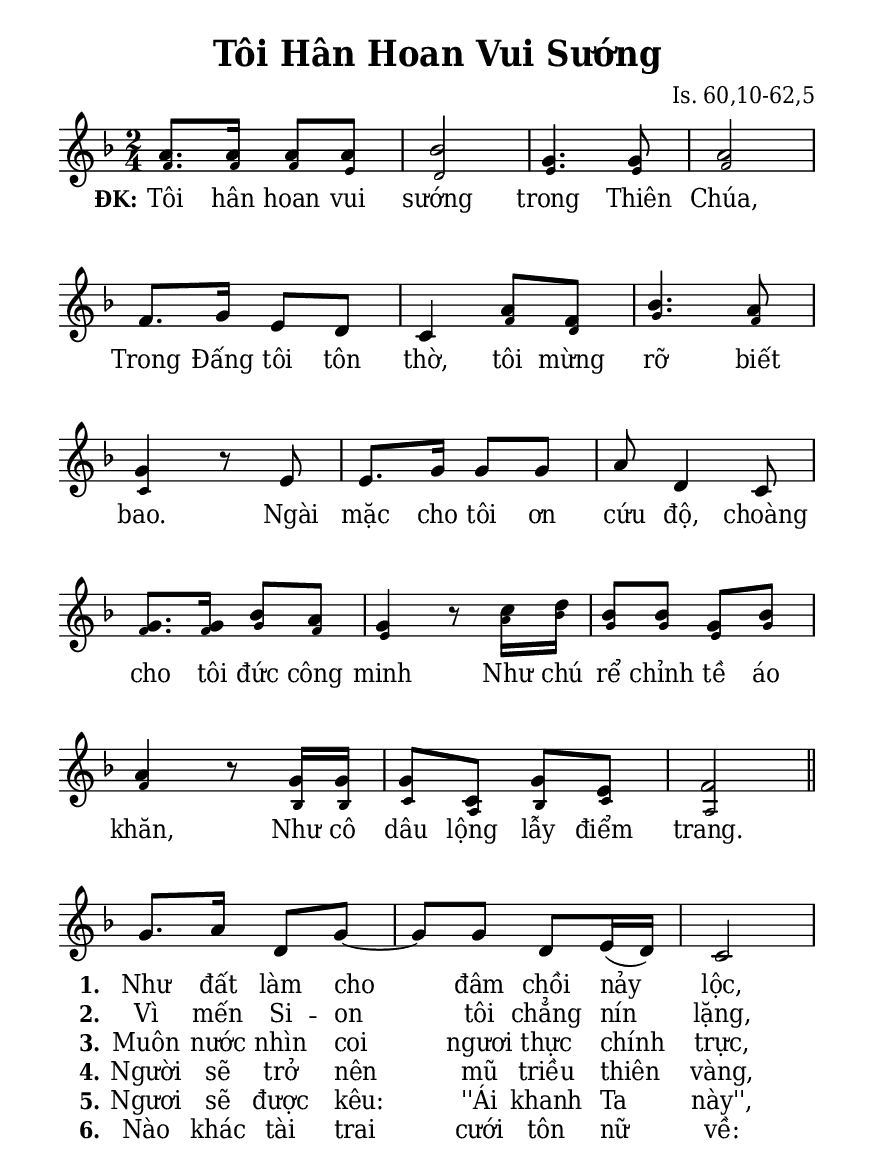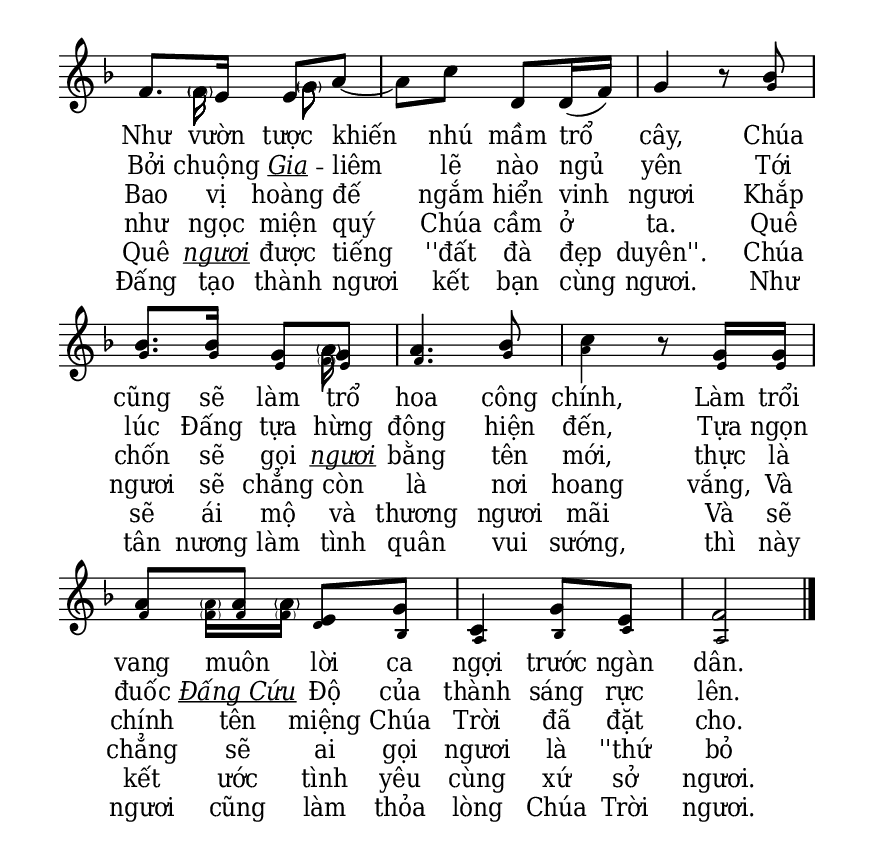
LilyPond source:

% Cài đặt chung\
\version "2.22.1"
\include "english.ly"

\header {
  title = "Tôi Hân Hoan Vui Sướng"
  composer = "Is. 60,10-62,5"
  %arranger = "Lm. Kim Long"
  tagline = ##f
}

% Nhạc phiên khúc
nhacPhienKhucSop = \relative c'' {
  a8. a16 a8 a |
  bf2 |
  g4. g8 |
  a2 |
  f8. g16 e8 d |
  c4 a'8 f |
  bf4. a8 |
  g4 r8 e |
  e8. g16 g8 g |
  a d,4 c8 |
  g'8. g16 bf8 a |
  g4 r8 c16 d |
  bf8 bf g bf |
  a4 r8 g16 g |
  g8 c, g' e |
  f2 \bar "||"
  
  g8. a16 d,8 g ~ |
  g g d e16 (d) |
  c2 |
  f8.
  <<
    {
      \voiceOne
      e16
    }
    \new Voice = "beSop" {
      \voiceTwo
      \stemDown
      \once \override NoteColumn.force-hshift = #-1.2
      \parenthesize
      f16
    }
  >>
  \oneVoice
  <<
    {
      \voiceOne
      e8
    }
    \new Voice = "beSop" {
      \voiceTwo
      \stemDown
      \once \override NoteColumn.force-hshift = #1.6
      \parenthesize
      g8
    }
  >>
  \oneVoice
  a ~ |
  a c d, d16 (f) |
  g4 r8 bf |
  bf8. bf16 g8
  <<
    {
      \voiceOne
      g8
    }
    \new Voice = "beSop" {
      \voiceTwo
      \stemDown
      \once \override NoteColumn.force-hshift = #-1.2
      \parenthesize
      a8
    }
  >>
  \oneVoice
  a4. bf8 |
  c4 r8 g16 g |
  a8
  <<
    {
      \voiceOne
      a8
    }
    \new Voice = "splitpart" {
      \voiceTwo
      \once \override NoteColumn.force-hshift = #-2.7
      \tweak font-size #-2
      \parenthesize
      a16
      \once \override NoteColumn.force-hshift = #0.5
      %\tweak font-size #-2
      \parenthesize
      a16
    }
  >>
  \oneVoice
  e8 g |
  c,4 g'8 e |
  f2 \bar "|."
}

nhacPhienKhucAlto = \relative c' {
  f8. f16 f8 e |
  d2 |
  e4. e8 |
  f2 |
  f8. g16 e8 d |
  c4 f8 d |
  g4. f8 |
  c4 r8 e |
  e8. g16 g8 g |
  a d,4 c8 |
  f8. f16 g8 f |
  e4 r8 a16 bf |
  g8 g e g |
  f4 r8 bf,16 bf |
  c8 a bf c |
  a2 |
  
  g'8. a16 d,8 g ~ |
  g g d e16 (d) |
  c2 |
  f8.
  <<
    {
      \voiceOne
      e16
    }
    \new Voice = "beSop" {
      \voiceTwo
      \stemDown
      \once \override NoteColumn.force-hshift = #-1.2
      \parenthesize
      f16
    }
  >>
  \oneVoice
  <<
    {
      \voiceOne
      e8
    }
    \new Voice = "beSop" {
      \voiceTwo
      \stemDown
      \once \override NoteColumn.force-hshift = #1.6
      \parenthesize
      g8
    }
  >>
  \oneVoice
  a ~ |
  a c d, d16 (f) |
  g4 r8 g |
  g8. g16 e8
  <<
    {
      \voiceOne
      e8
    }
    \new Voice = "beSop" {
      \voiceTwo
      \stemDown
      \once \override NoteColumn.force-hshift = #-1.2
      \parenthesize
      f8
    }
  >>
  \oneVoice
  f4. g8 |
  a4 r8 e16 e |
  f8
  <<
    {
      \voiceOne
      f8
    }
    \new Voice = "splitpart" {
      \voiceTwo
      \once \override Beam.transparent = ##t
      \once \override Stem.transparent = ##t
      \once \override NoteColumn.force-hshift = #-2.7
      \tweak font-size #-2
      \parenthesize
      f16
      \once \override Beam.transparent = ##t
      \once \override Stem.transparent = ##t
      \once \override NoteColumn.force-hshift = #0.5
      \tweak font-size #-2
      \parenthesize
      f16
    }
  >>
  \oneVoice
  d8 bf |
  a4 bf8 c |
  a2
}

% Lời phiên khúc
loiPhienKhucSop = \lyrics {
  \set stanza = "ĐK:"
  Tôi hân hoan vui sướng trong Thiên Chúa,
  Trong Đấng tôi tôn thờ,
  tôi mừng rỡ biết bao.
  Ngài mặc cho tôi ơn cứu độ,
  choàng cho tôi đức công minh
  Như chú rể chỉnh tề áo khăn,
  Như cô dâu lộng lẫy điểm trang.
  <<
    {
      \set stanza = "1."
      Như đất làm cho đâm chồi nảy lộc,
      Như vườn tược khiến nhú mầm trổ cây,
      Chúa cũng sẽ làm trổ hoa công chính,
      Làm trổi vang muôn lời ca ngợi trước ngàn dân.
    }
    \new Lyrics {
	    \set associatedVoice = "beSop"
	    \set stanza = "2."
	    Vì mến Si -- on tôi chẳng nín lặng,
	    Bởi chuộng \markup { \italic \underline "Gia" }
	    -- liêm lẽ nào ngủ yên
	    Tới lúc Đấng tựa hừng đông hiện đến,
	    Tựa ngọn đuốc \markup { \italic \underline "Đấng Cứu" } Độ
	    của thành sáng rực lên.
    }
    \new Lyrics {
	    \set associatedVoice = "beSop"
	    \set stanza = "3."
	    Muôn nước nhìn coi ngươi thực chính trực,
	    Bao vị hoàng đế ngắm hiển vinh ngươi
	    Khắp chốn sẽ gọi
	    \markup { \italic \underline "ngươi" } bằng tên mới,
	    thực là chính tên miệng Chúa Trời đã đặt cho.
    }
    \new Lyrics {
	    \set associatedVoice = "beSop"
	    \set stanza = "4."
	    Người sẽ trở nên mũ triều thiên vàng,
	    như ngọc miện quý Chúa cầm ở ta.
	    Quê ngươi sẽ chẳng còn là nơi hoang vắng,
	    Và chẳng sẽ ai gọi ngươi là ''thứ bỏ đi''.
    }
    \new Lyrics {
	    \set associatedVoice = "beSop"
	    \set stanza = "5."
	    Ngươi sẽ được kêu: ''Ái khanh Ta này'',
	    Quê \markup { \italic \underline "ngươi" }
	    được tiếng ''đất đà đẹp duyên''.
	    Chúa sẽ ái mộ và thương ngươi mãi
	    Và sẽ kết ước tình yêu cùng xứ sở ngươi.
    }
    \new Lyrics {
	    \set associatedVoice = "beSop"
	    \set stanza = "6."
	    Nào khác tài trai cưới tôn nữ về:
	    Đấng tạo thành ngươi kết bạn cùng ngươi.
	    Như tân nương làm tình quân vui sướng,
	    thì này ngươi cũng làm thỏa lòng Chúa Trời ngươi.
    }
  >>
}

% Dàn trang
\paper {
  #(set-paper-size "a5")
  top-margin = 10\mm
  bottom-margin = 10\mm
  left-margin = 10\mm
  right-margin = 10\mm
  indent = #0
  #(define fonts
	 (make-pango-font-tree "Deja Vu Serif Condensed"
	 		       "Deja Vu Serif Condensed"
			       "Deja Vu Serif Condensed"
			       (/ 20 20)))
  print-page-number = ##f
  %page-count = #1
}

TongNhip = {
  \key f \major \time 2/4
  \set Timing.beamExceptions = #'()
  \set Timing.baseMoment = #(ly:make-moment 1/4)
}

% Đổi kích thước nốt cho bè phụ
notBePhu =
#(define-music-function (font-size music) (number? ly:music?)
   (for-some-music
     (lambda (m)
       (if (music-is-of-type? m 'rhythmic-event)
           (begin
             (set! (ly:music-property m 'tweaks)
                   (cons `(font-size . ,font-size)
                         (ly:music-property m 'tweaks)))
             #t)
           #f))
     music)
   music)

\score {
  \new ChoirStaff <<
    \new Staff \with {
        \consists "Merge_rests_engraver"
        printPartCombineTexts = ##f
      }
      <<
      \new Voice \TongNhip \partCombine 
        \nhacPhienKhucSop
        \notBePhu -3 { \nhacPhienKhucAlto }
      \new NullVoice = beSop \nhacPhienKhucSop
      \new Lyrics \lyricsto beSop \loiPhienKhucSop
      >>
  >>
  \layout {
    %\override Staff.TimeSignature.transparent = ##t
    \override Lyrics.LyricSpace.minimum-distance = #0.8
    \override Score.BarNumber.break-visibility = ##(#f #f #f)
    \override Score.SpacingSpanner.uniform-stretching = ##t
  } 
}
